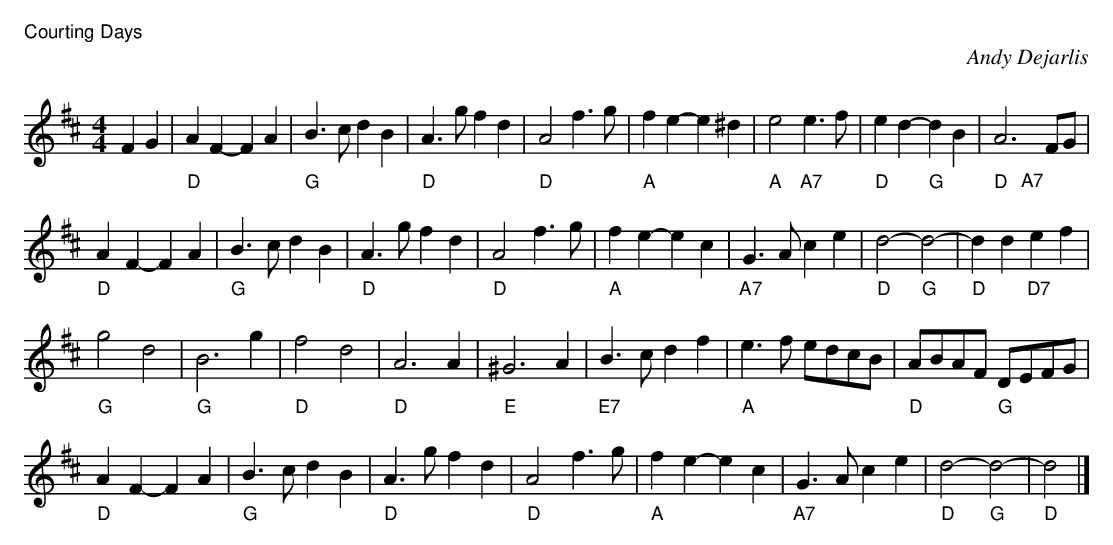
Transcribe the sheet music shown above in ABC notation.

X:1
T:Courting Days
C:Andy Dejarlis
M:4/4
L:1/4
K:D
V:1 gchord=down
FG|"D"AF-FA | "G"B>cdB | "D"A>gfd | "D"A2f>g | "A"fe-e^d | "A"e2 "A7"e>f | "D"ed-"G"dB | "D"A3 "@-20,-27A7" F/G/ |
"D"AF-FA | "G"B>cdB | "D"A>gfd | "D"A2f>g | "A"fe-ec | "A7"G>Ace | "D"d2-"G"d2- | "D"dd"D7"ef |
"G"g2d2 | "G"B3g | "D"f2d2 | "D"A3A | "E"^G3A | "E7"B>cdf | "A"e>f e/d/c/B/ | "D"A/B/A/F/ "G"D/E/F/G/ |
"D"AF-FA | "G"B>cdB | "D"A>gfd | "D"A2f>g | "A"fe-ec | "A7"G>Ace | "D"d2-"G"d2- | "D"d2|]
